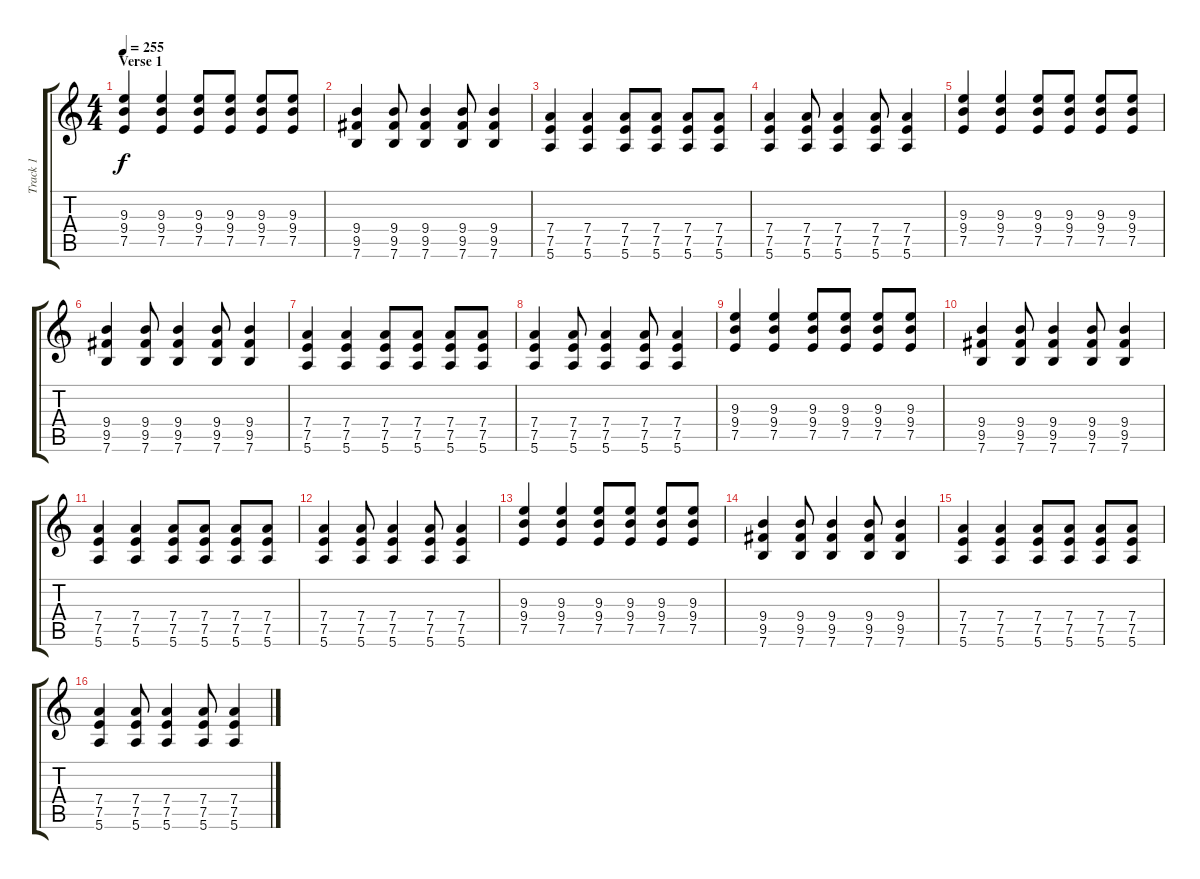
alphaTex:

\track ("Track 1" "Track 1") {instrument distortionguitar}
\staff {score tabs}
\tuning (E4 B3 G3 D3 A2 E2) {hide}
\ts (4 4)
\section ("" "Verse 1")
\tempo 255
\clef g2
\ks c
(9.3 9.4 7.5).4{dy f} (9.3 9.4 7.5).4 (9.3 9.4 7.5).8 (9.3 9.4 7.5).8 (9.3 9.4 7.5).8 (9.3 9.4 7.5).8 |
(9.4 9.5 7.6).4 (9.4 9.5 7.6).8 (9.4 9.5 7.6).4 (9.4 9.5 7.6).8 (9.4 9.5 7.6).4 |
(7.4 7.5 5.6).4 (7.4 7.5 5.6).4 (7.4 7.5 5.6).8 (7.4 7.5 5.6).8 (7.4 7.5 5.6).8 (7.4 7.5 5.6).8 |
(7.4 7.5 5.6).4 (7.4 7.5 5.6).8 (7.4 7.5 5.6).4 (7.4 7.5 5.6).8 (7.4 7.5 5.6).4 |
(9.3 9.4 7.5).4 (9.3 9.4 7.5).4 (9.3 9.4 7.5).8 (9.3 9.4 7.5).8 (9.3 9.4 7.5).8 (9.3 9.4 7.5).8 |
(9.4 9.5 7.6).4 (9.4 9.5 7.6).8 (9.4 9.5 7.6).4 (9.4 9.5 7.6).8 (9.4 9.5 7.6).4 |
(7.4 7.5 5.6).4 (7.4 7.5 5.6).4 (7.4 7.5 5.6).8 (7.4 7.5 5.6).8 (7.4 7.5 5.6).8 (7.4 7.5 5.6).8 |
(7.4 7.5 5.6).4 (7.4 7.5 5.6).8 (7.4 7.5 5.6).4 (7.4 7.5 5.6).8 (7.4 7.5 5.6).4 |
(9.3 9.4 7.5).4 (9.3 9.4 7.5).4 (9.3 9.4 7.5).8 (9.3 9.4 7.5).8 (9.3 9.4 7.5).8 (9.3 9.4 7.5).8 |
(9.4 9.5 7.6).4 (9.4 9.5 7.6).8 (9.4 9.5 7.6).4 (9.4 9.5 7.6).8 (9.4 9.5 7.6).4 |
(7.4 7.5 5.6).4 (7.4 7.5 5.6).4 (7.4 7.5 5.6).8 (7.4 7.5 5.6).8 (7.4 7.5 5.6).8 (7.4 7.5 5.6).8 |
(7.4 7.5 5.6).4 (7.4 7.5 5.6).8 (7.4 7.5 5.6).4 (7.4 7.5 5.6).8 (7.4 7.5 5.6).4 |
(9.3 9.4 7.5).4 (9.3 9.4 7.5).4 (9.3 9.4 7.5).8 (9.3 9.4 7.5).8 (9.3 9.4 7.5).8 (9.3 9.4 7.5).8 |
(9.4 9.5 7.6).4 (9.4 9.5 7.6).8 (9.4 9.5 7.6).4 (9.4 9.5 7.6).8 (9.4 9.5 7.6).4 |
(7.4 7.5 5.6).4 (7.4 7.5 5.6).4 (7.4 7.5 5.6).8 (7.4 7.5 5.6).8 (7.4 7.5 5.6).8 (7.4 7.5 5.6).8 |
(7.4 7.5 5.6).4 (7.4 7.5 5.6).8 (7.4 7.5 5.6).4 (7.4 7.5 5.6).8 (7.4 7.5 5.6).4
